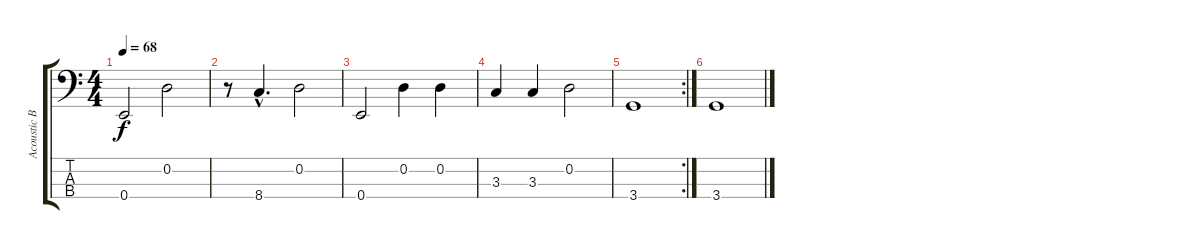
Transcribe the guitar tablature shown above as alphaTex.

\track ("Acoustic Bass" "Acoustic B") {instrument acousticbass}
\staff {score tabs}
\tuning (G2 D2 A1 E1) {hide}
\ts (4 4)
\tempo 68
\clef f4
\ks c
0.4.2{dy f} 0.2.2 |
r.8 8.4{hac}.4{d} 0.2.2 |
0.4.2 0.2.4 0.2.4 |
3.3.4 3.3.4 0.2.2 |
\rc 2
3.4.1 |
3.4.1
